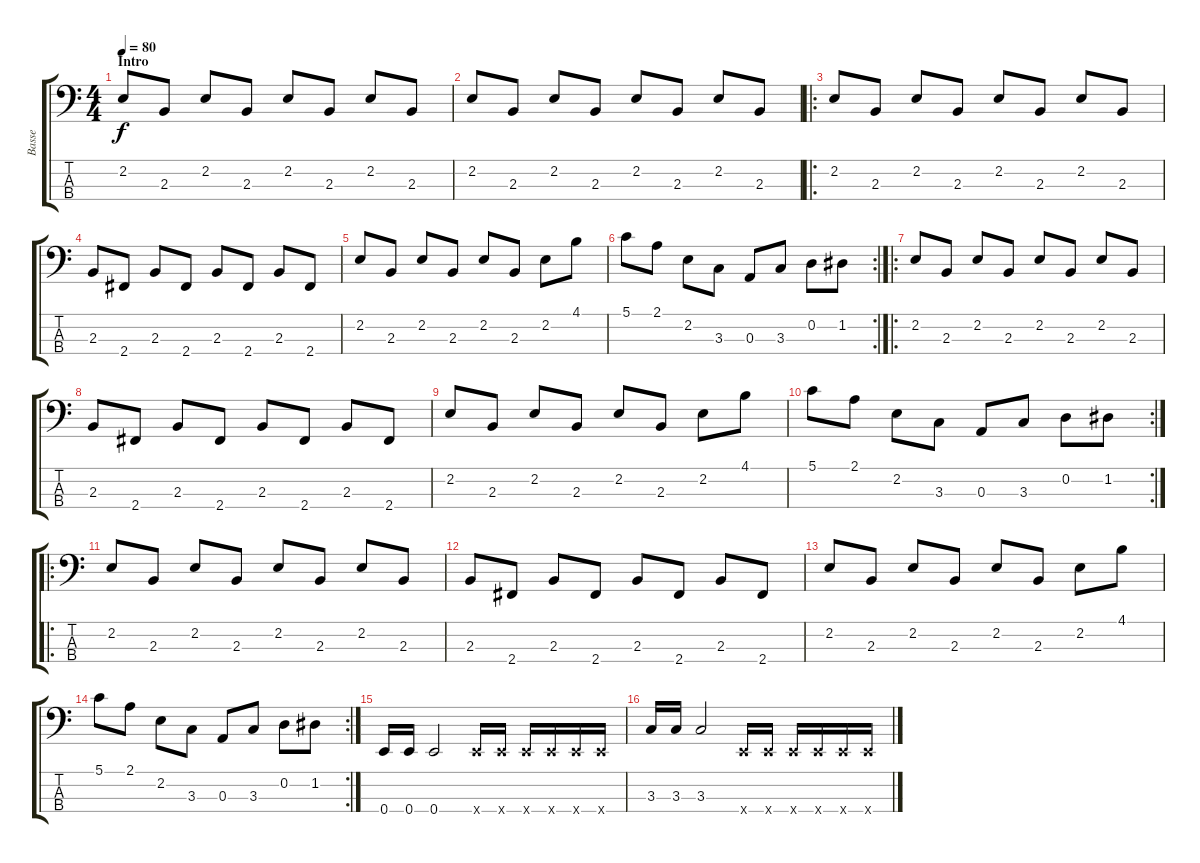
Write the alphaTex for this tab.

\track ("Basse" "Basse") {instrument acousticbass}
\staff {score tabs}
\tuning (G2 D2 A1 E1) {hide}
\ts (4 4)
\section ("" "Intro")
\tempo 80
\clef f4
\ks c
2.2.8{dy f instrument acousticbass} 2.3.8 2.2.8 2.3.8 2.2.8 2.3.8 2.2.8 2.3.8 |
2.2.8 2.3.8 2.2.8 2.3.8 2.2.8 2.3.8 2.2.8 2.3.8 |
\ro
2.2.8 2.3.8 2.2.8 2.3.8 2.2.8 2.3.8 2.2.8 2.3.8 |
2.3.8 2.4.8 2.3.8 2.4.8 2.3.8 2.4.8 2.3.8 2.4.8 |
2.2.8 2.3.8 2.2.8 2.3.8 2.2.8 2.3.8 2.2.8 4.1.8 |
\rc 2
5.1.8 2.1.8 2.2.8 3.3.8 0.3.8 3.3.8 0.2.8 1.2.8 |
\ro
2.2.8 2.3.8 2.2.8 2.3.8 2.2.8 2.3.8 2.2.8 2.3.8 |
2.3.8 2.4.8 2.3.8 2.4.8 2.3.8 2.4.8 2.3.8 2.4.8 |
2.2.8 2.3.8 2.2.8 2.3.8 2.2.8 2.3.8 2.2.8 4.1.8 |
\rc 2
5.1.8 2.1.8 2.2.8 3.3.8 0.3.8 3.3.8 0.2.8 1.2.8 |
\ro
2.2.8 2.3.8 2.2.8 2.3.8 2.2.8 2.3.8 2.2.8 2.3.8 |
2.3.8 2.4.8 2.3.8 2.4.8 2.3.8 2.4.8 2.3.8 2.4.8 |
2.2.8 2.3.8 2.2.8 2.3.8 2.2.8 2.3.8 2.2.8 4.1.8 |
\rc 2
5.1.8 2.1.8 2.2.8 3.3.8 0.3.8 3.3.8 0.2.8 1.2.8 |
0.4.16 0.4.16 0.4.2 0.4{x}.16 0.4{x}.16 0.4{x}.16 0.4{x}.16 0.4{x}.16 0.4{x}.16 |
3.3.16 3.3.16 3.3.2 0.4{x}.16 0.4{x}.16 0.4{x}.16 0.4{x}.16 0.4{x}.16 0.4{x}.16
